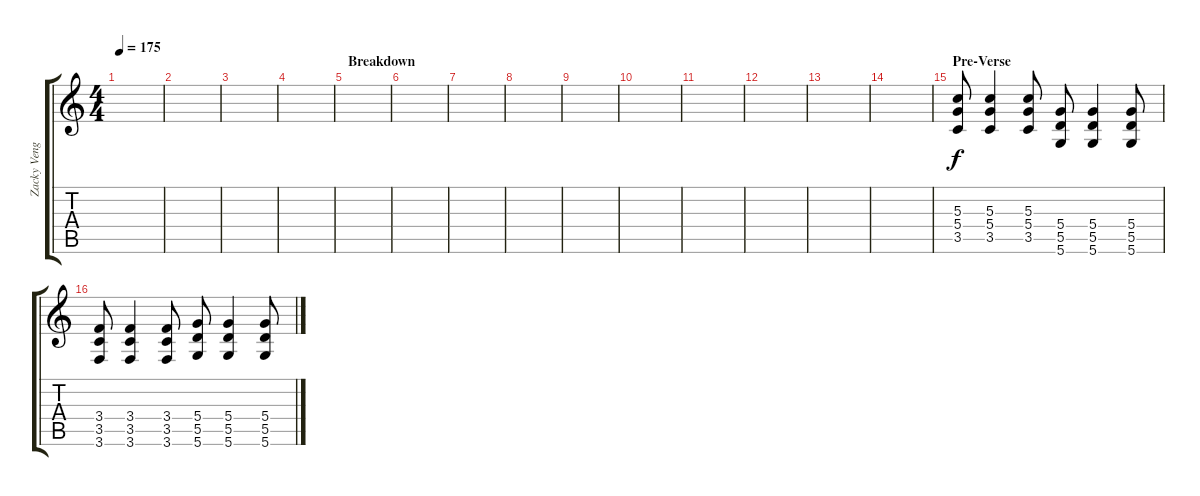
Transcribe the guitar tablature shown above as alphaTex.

\track ("Zacky Vengeance II" "Zacky Veng") {instrument overdrivenguitar}
\staff {score tabs}
\tuning (E4 B3 G3 D3 A2 D2) {hide}
\ts (4 4)
\tempo 175
\clef g2
\ks c
|
|
|
|
\section ("" "Breakdown")
|
|
|
|
|
|
|
|
|
|
\section ("" "Pre-Verse")
(5.3 5.4 3.5).8 (5.3 5.4 3.5).4 (5.3 5.4 3.5).8 (5.4 5.5 5.6).8 (5.4 5.5 5.6).4 (5.4 5.5 5.6).8 |
(3.4 3.5 3.6).8 (3.4 3.5 3.6).4 (3.4 3.5 3.6).8 (5.4 5.5 5.6).8 (5.4 5.5 5.6).4 (5.4 5.5 5.6).8
